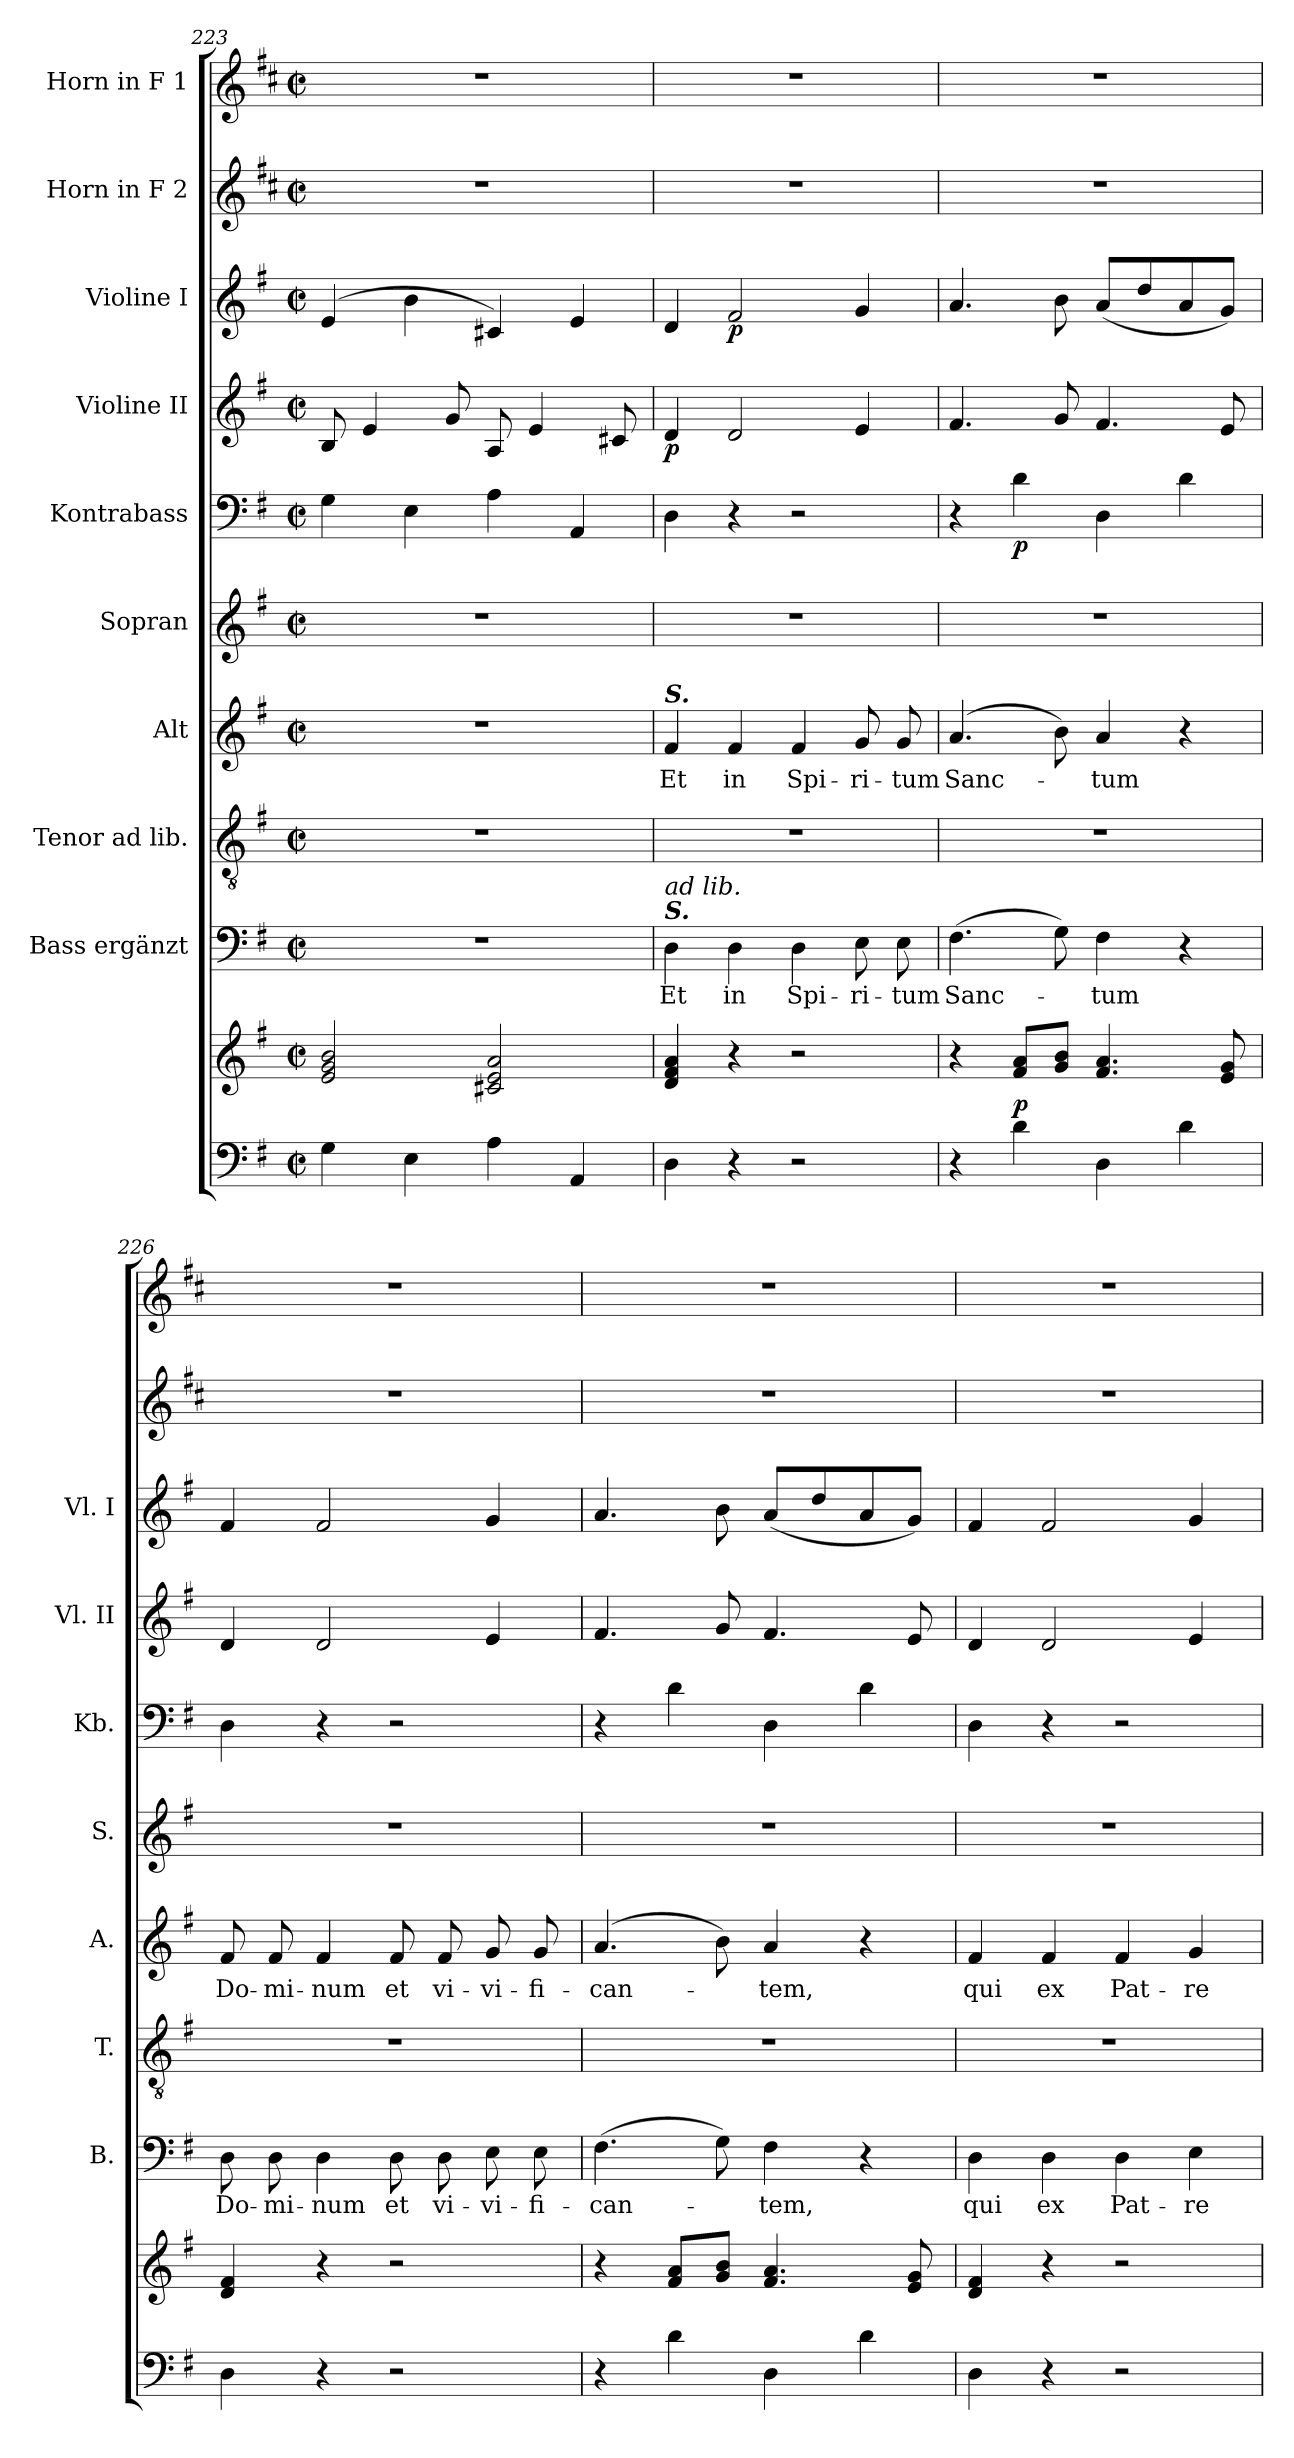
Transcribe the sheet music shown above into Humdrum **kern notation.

**kern	**kern	**dynam	**kern	**text	**kern	**kern	**text	**kern	**kern	**dynam	**kern	**dynam	**kern	**dynam	**kern	**kern
*part10	*part10	*part10	*part9	*part9	*part8	*part7	*part7	*part6	*part5	*part5	*part4	*part4	*part3	*part3	*part2	*part1
*staff11	*staff10	*staff10/11	*staff9	*staff9	*staff8	*staff7	*staff7	*staff6	*staff5	*staff5	*staff4	*staff4	*staff3	*staff3	*staff2	*staff1
*	*	*	*I"Bass ergänzt	*	*I"Tenor ad lib.	*I"Alt	*	*I"Sopran	*I"Kontrabass	*	*I"Violine II	*	*I"Violine I	*	*I"Horn in F 2	*I"Horn in F 1
*	*	*	*I'B.	*	*I'T.	*I'A.	*	*I'S.	*I'Kb.	*	*I'Vl. II	*	*I'Vl. I	*	*	*
!!LO:PB:g=z
*clefF4	*clefG2	*	*clefF4	*	*clefGv2	*clefG2	*	*clefG2	*clefF4	*	*clefG2	*	*clefG2	*	*clefG2	*clefG2
*	*	*	*	*	*	*	*	*	*ITrd7c12	*	*	*	*	*	*ITrd4c7	*ITrd4c7
*k[f#]	*k[f#]	*	*k[f#]	*	*k[f#]	*k[f#]	*	*k[f#]	*k[f#]	*	*k[f#]	*	*k[f#]	*	*k[f#]	*k[f#]
*G:	*G:	*	*G:	*	*G:	*G:	*	*G:	*G:	*	*G:	*	*G:	*	*G:	*G:
*M2/2	*M2/2	*	*M2/2	*	*M2/2	*M2/2	*	*M2/2	*M2/2	*	*M2/2	*	*M2/2	*	*M2/2	*M2/2
*met(c|)	*met(c|)	*	*met(c|)	*	*met(c|)	*met(c|)	*	*met(c|)	*met(c|)	*	*met(c|)	*	*met(c|)	*	*met(c|)	*met(c|)
=223	=223	=223	=223	=223	=223	=223	=223	=223	=223	=223	=223	=223	=223	=223	=223	=223
4G\	2e/ 2g/ 2b/	.	1r	.	1r	1r	.	1r	4GG\	.	8B/	.	(4e/	.	1r	1r
.	.	.	.	.	.	.	.	.	.	.	4e/	.	.	.	.	.
4E\	.	.	.	.	.	.	.	.	4EE\	.	.	.	4b\	.	.	.
.	.	.	.	.	.	.	.	.	.	.	8g/	.	.	.	.	.
4A\	2c#X/ 2e/ 2a/	.	.	.	.	.	.	.	4AA\	.	8A/	.	4c#X/)	.	.	.
.	.	.	.	.	.	.	.	.	.	.	4e/	.	.	.	.	.
4AA/	.	.	.	.	.	.	.	.	4AAA/	.	.	.	4e/	.	.	.
.	.	.	.	.	.	.	.	.	.	.	8c#X/	.	.	.	.	.
=224	=224	=224	=224	=224	=224	=224	=224	=224	=224	=224	=224	=224	=224	=224	=224	=224
!	!	!	!	!	!	!LO:TX:a:Bi:t=S.	!	!	!	!	!	!	!	!	!	!
!	!	!	!LO:TX:a:Bi:t=S.	!	!	!	!	!	!	!	!	!	!	!	!	!
!	!	!	!LO:TX:a:i:t=ad lib.	!	!	!	!	!	!	!	!	!	!	!	!	!
!	!	!	!	!LO:LY:b	!	!	!LO:LY:b	!	!	!	!	!LO:DY:b	!	!	!	!
4D\	4d/ 4f#/ 4a/	.	4D\	Et	1r	4f#/	Et	1r	4DD\	.	4d/	p	4d/	.	1r	1r
!	!	!	!	!LO:LY:b	!	!	!LO:LY:b	!	!	!	!	!	!	!LO:DY:b	!	!
4r	4r	.	4D\	in	.	4f#/	in	.	4r	.	2d/	.	2f#/	p	.	.
!	!	!	!	!LO:LY:b	!	!	!LO:LY:b	!	!	!	!	!	!	!	!	!
2r	2r	.	4D\	Spi-	.	4f#/	Spi-	.	2r	.	.	.	.	.	.	.
!	!	!	!	!LO:LY:b	!	!	!LO:LY:b	!	!	!	!	!	!	!	!	!
.	.	.	8E\	-ri-	.	8g/	-ri-	.	.	.	4e/	.	4g/	.	.	.
!	!	!	!	!LO:LY:b	!	!	!LO:LY:b	!	!	!	!	!	!	!	!	!
.	.	.	8E\	-tum	.	8g/	-tum	.	.	.	.	.	.	.	.	.
=225	=225	=225	=225	=225	=225	=225	=225	=225	=225	=225	=225	=225	=225	=225	=225	=225
!	!	!	!	!LO:LY:b	!	!	!LO:LY:b	!	!	!	!	!	!	!	!	!
4r	4r	.	(>4.F#\	Sanc-	1r	(4.a/	Sanc-	1r	4r	.	4.f#/	.	4.a/	.	1r	1r
!	!	!LO:DY:a=2	!	!	!	!	!	!	!	!LO:DY:b	!	!	!	!	!	!
4d\	8f#/ 8a/L	p	.	.	.	.	.	.	4D\	p	.	.	.	.	.	.
.	8g/ 8b/J	.	8G\)	.	.	8b\)	.	.	.	.	8g/	.	8b\	.	.	.
!	!	!	!	!LO:LY:b	!	!	!LO:LY:b	!	!	!	!	!	!	!	!	!
4D\	4.f#/ 4.a/	.	4F#\	-tum	.	4a/	-tum	.	4DD\	.	4.f#/	.	(<8a/L	.	.	.
.	.	.	.	.	.	.	.	.	.	.	.	.	8dd/	.	.	.
4d\	.	.	4r	.	.	4r	.	.	4D\	.	.	.	8a/	.	.	.
.	8e/ 8g/	.	.	.	.	.	.	.	.	.	8e/	.	8g/J)	.	.	.
=226	=226	=226	=226	=226	=226	=226	=226	=226	=226	=226	=226	=226	=226	=226	=226	=226
!	!	!	!	!LO:LY:b	!	!	!LO:LY:b	!	!	!	!	!	!	!	!	!
4D\	4d/ 4f#/	.	8D\	Do-	1r	8f#/	Do-	1r	4DD\	.	4d/	.	4f#/	.	1r	1r
!	!	!	!	!LO:LY:b	!	!	!LO:LY:b	!	!	!	!	!	!	!	!	!
.	.	.	8D\	-mi-	.	8f#/	-mi-	.	.	.	.	.	.	.	.	.
!	!	!	!	!LO:LY:b	!	!	!LO:LY:b	!	!	!	!	!	!	!	!	!
4r	4r	.	4D\	-num	.	4f#/	-num	.	4r	.	2d/	.	2f#/	.	.	.
!	!	!	!	!LO:LY:b	!	!	!LO:LY:b	!	!	!	!	!	!	!	!	!
2r	2r	.	8D\	et	.	8f#/	et	.	2r	.	.	.	.	.	.	.
!	!	!	!	!LO:LY:b	!	!	!LO:LY:b	!	!	!	!	!	!	!	!	!
.	.	.	8D\	vi-	.	8f#/	vi-	.	.	.	.	.	.	.	.	.
!	!	!	!	!LO:LY:b	!	!	!LO:LY:b	!	!	!	!	!	!	!	!	!
.	.	.	8E\	-vi-	.	8g/	-vi-	.	.	.	4e/	.	4g/	.	.	.
!	!	!	!	!LO:LY:b	!	!	!LO:LY:b	!	!	!	!	!	!	!	!	!
.	.	.	8E\	-fi-	.	8g/	-fi-	.	.	.	.	.	.	.	.	.
!!LO:PB:g=z
=227	=227	=227	=227	=227	=227	=227	=227	=227	=227	=227	=227	=227	=227	=227	=227	=227
!	!	!	!	!LO:LY:b	!	!	!LO:LY:b	!	!	!	!	!	!	!	!	!
4r	4r	.	(>4.F#\	-can-	1r	(4.a/	-can-	1r	4r	.	4.f#/	.	4.a/	.	1r	1r
4d\	8f#/ 8a/L	.	.	.	.	.	.	.	4D\	.	.	.	.	.	.	.
.	8g/ 8b/J	.	8G\)	.	.	8b\)	.	.	.	.	8g/	.	8b\	.	.	.
!	!	!	!	!LO:LY:b	!	!	!LO:LY:b	!	!	!	!	!	!	!	!	!
4D\	4.f#/ 4.a/	.	4F#\	-tem,	.	4a/	-tem,	.	4DD\	.	4.f#/	.	(<8a/L	.	.	.
.	.	.	.	.	.	.	.	.	.	.	.	.	8dd/	.	.	.
4d\	.	.	4r	.	.	4r	.	.	4D\	.	.	.	8a/	.	.	.
.	8e/ 8g/	.	.	.	.	.	.	.	.	.	8e/	.	8g/J)	.	.	.
=228	=228	=228	=228	=228	=228	=228	=228	=228	=228	=228	=228	=228	=228	=228	=228	=228
!	!	!	!	!LO:LY:b	!	!	!LO:LY:b	!	!	!	!	!	!	!	!	!
4D\	4d/ 4f#/	.	4D\	qui	1r	4f#/	qui	1r	4DD\	.	4d/	.	4f#/	.	1r	1r
!	!	!	!	!LO:LY:b	!	!	!LO:LY:b	!	!	!	!	!	!	!	!	!
4r	4r	.	4D\	ex	.	4f#/	ex	.	4r	.	2d/	.	2f#/	.	.	.
!	!	!	!	!LO:LY:b	!	!	!LO:LY:b	!	!	!	!	!	!	!	!	!
2r	2r	.	4D\	Pat-	.	4f#/	Pat-	.	2r	.	.	.	.	.	.	.
!	!	!	!	!LO:LY:b	!	!	!LO:LY:b	!	!	!	!	!	!	!	!	!
.	.	.	4E\	-re	.	4g/	-re	.	.	.	4e/	.	4g/	.	.	.
=	=	=	=	=	=	=	=	=	=	=	=	=	=	=	=	=
*-	*-	*-	*-	*-	*-	*-	*-	*-	*-	*-	*-	*-	*-	*-	*-	*-
